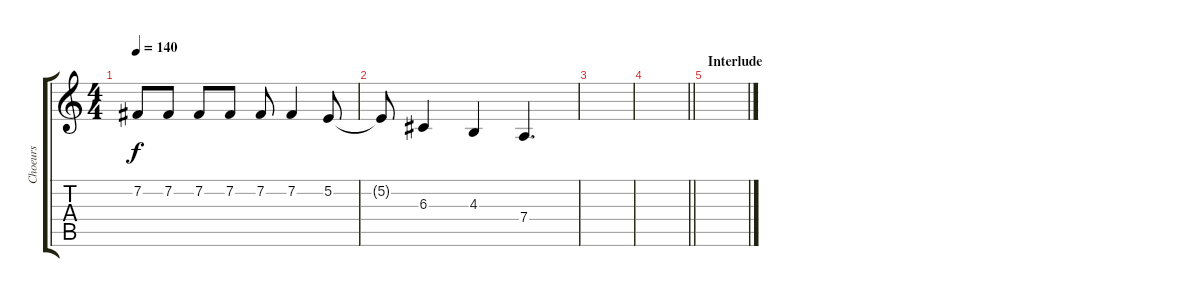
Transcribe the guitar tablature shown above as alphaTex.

\track ("Choeurs" "Choeurs") {instrument lead6voice}
\staff {score tabs}
\tuning (E4 B3 G3 D3 A2 D2) {hide}
\ts (4 4)
\tempo 140
\clef g2
\ks c
7.2.8{dy f} 7.2.8 7.2.8 7.2.8 7.2.8 7.2.4 5.2.8 |
5.2{t}.8 6.3.4 4.3.4 7.4.4{d} |
|
\barLineRight lightlight
|
\section ("" "Interlude")
